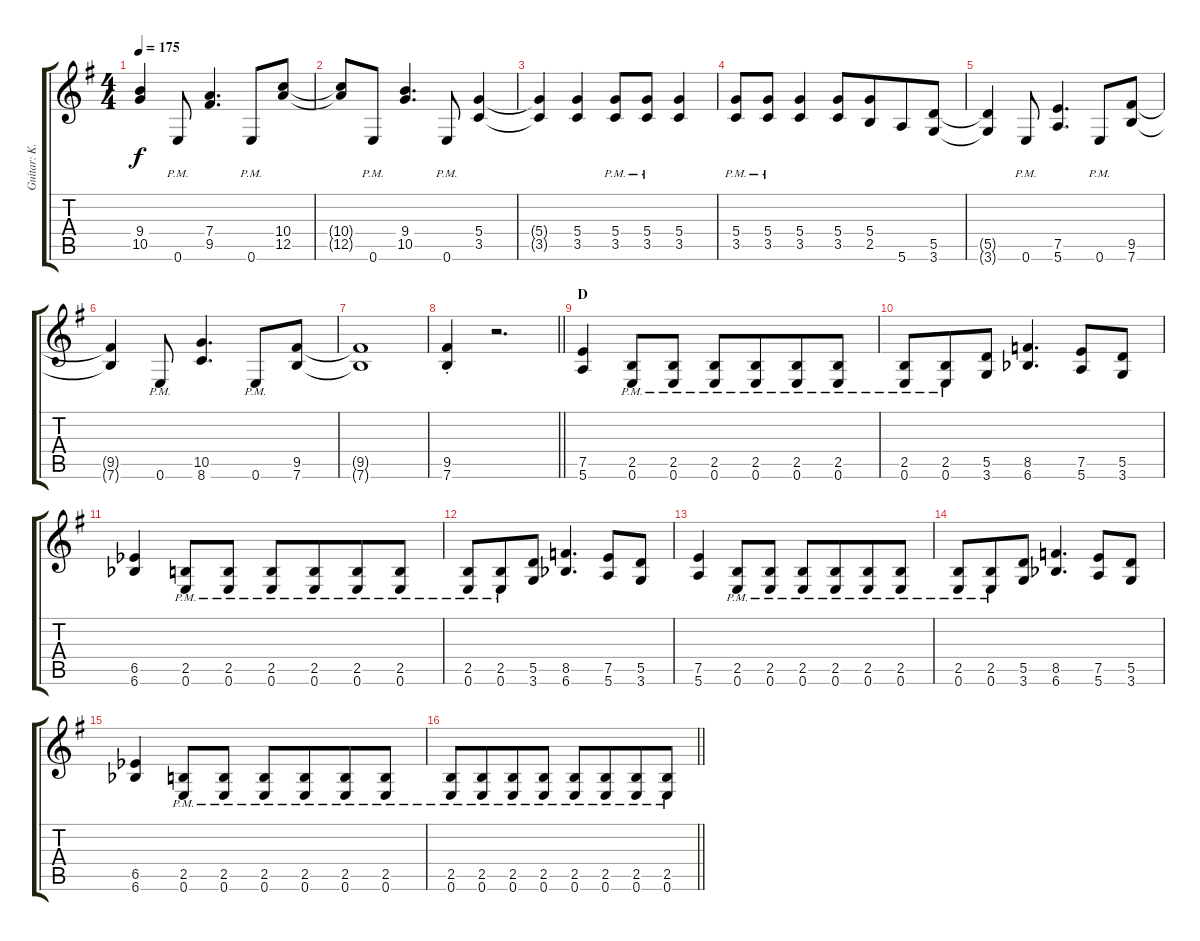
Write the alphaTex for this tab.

\track ("Guitar: K.K." "Guitar: K.") {instrument distortionguitar}
\staff {score tabs}
\tuning (E4 B3 G3 D3 A2 E2) {hide}
\ts (4 4)
\tempo 175
\clef g2
\ks g
(9.4{t} 10.5{t}).4{dy f} 0.6{pm}.8 (7.4 9.5).4{d} 0.6{pm}.8 (10.4 12.5).8 |
(10.4{t} 12.5{t}).8 0.6{pm}.8 (9.4 10.5).4{d} 0.6{pm}.8 (5.4 3.5).4 |
(5.4{t} 3.5{t}).4 (5.4 3.5).4 (5.4{pm} 3.5{pm}).8 (5.4{pm} 3.5{pm}).8 (5.4 3.5).4 |
(5.4{pm} 3.5{pm}).8 (5.4{pm} 3.5{pm}).8 (5.4 3.5).4 (5.4 3.5).8 (5.4 2.5).8{beam merge} 5.6.8 (5.5 3.6).8 |
(5.5{t} 3.6{t}).4 0.6{pm}.8 (7.5 5.6).4{d} 0.6{pm}.8 (9.5 7.6).8 |
(9.5{t} 7.6{t}).4 0.6{pm}.8 (10.5 8.6).4{d} 0.6{pm}.8 (9.5 7.6).8 |
(9.5{t} 7.6{t}).1 |
\barLineRight lightlight
(9.5{st} 7.6{st}).4 r.2{d} |
\section ("" "D")
(7.5 5.6).4 (2.5{pm} 0.6{pm}).8 (2.5{pm} 0.6{pm}).8 (2.5{pm} 0.6{pm}).8 (2.5{pm} 0.6{pm}).8{beam merge} (2.5{pm} 0.6{pm}).8 (2.5{pm} 0.6{pm}).8 |
(2.5{pm} 0.6{pm}).8 (2.5{pm} 0.6{pm}).8{beam merge} (5.5 3.6).8 (8.5 6.6{acc b}).4{d} (7.5 5.6).8 (5.5 3.6).8 |
(6.5{acc b} 6.6{acc b}).4 (2.5{pm} 0.6{pm}).8 (2.5{pm} 0.6{pm}).8 (2.5{pm} 0.6{pm}).8 (2.5{pm} 0.6{pm}).8{beam merge} (2.5{pm} 0.6{pm}).8 (2.5{pm} 0.6{pm}).8 |
(2.5{pm} 0.6{pm}).8 (2.5{pm} 0.6{pm}).8{beam merge} (5.5 3.6).8 (8.5 6.6{acc b}).4{d} (7.5 5.6).8 (5.5 3.6).8 |
(7.5 5.6).4 (2.5{pm} 0.6{pm}).8 (2.5{pm} 0.6{pm}).8 (2.5{pm} 0.6{pm}).8 (2.5{pm} 0.6{pm}).8{beam merge} (2.5{pm} 0.6{pm}).8 (2.5{pm} 0.6{pm}).8 |
(2.5{pm} 0.6{pm}).8 (2.5{pm} 0.6{pm}).8{beam merge} (5.5 3.6).8 (8.5 6.6{acc b}).4{d} (7.5 5.6).8 (5.5 3.6).8 |
(6.5{acc b} 6.6{acc b}).4 (2.5{pm} 0.6{pm}).8 (2.5{pm} 0.6{pm}).8 (2.5{pm} 0.6{pm}).8 (2.5{pm} 0.6{pm}).8{beam merge} (2.5{pm} 0.6{pm}).8 (2.5{pm} 0.6{pm}).8 |
\barLineRight lightlight
(2.5{pm} 0.6{pm}).8 (2.5{pm} 0.6{pm}).8{beam merge} (2.5{pm} 0.6{pm}).8 (2.5{pm} 0.6{pm}).8 (2.5{pm} 0.6{pm}).8 (2.5{pm} 0.6{pm}).8{beam merge} (2.5{pm} 0.6{pm}).8 (2.5{pm} 0.6{pm}).8
